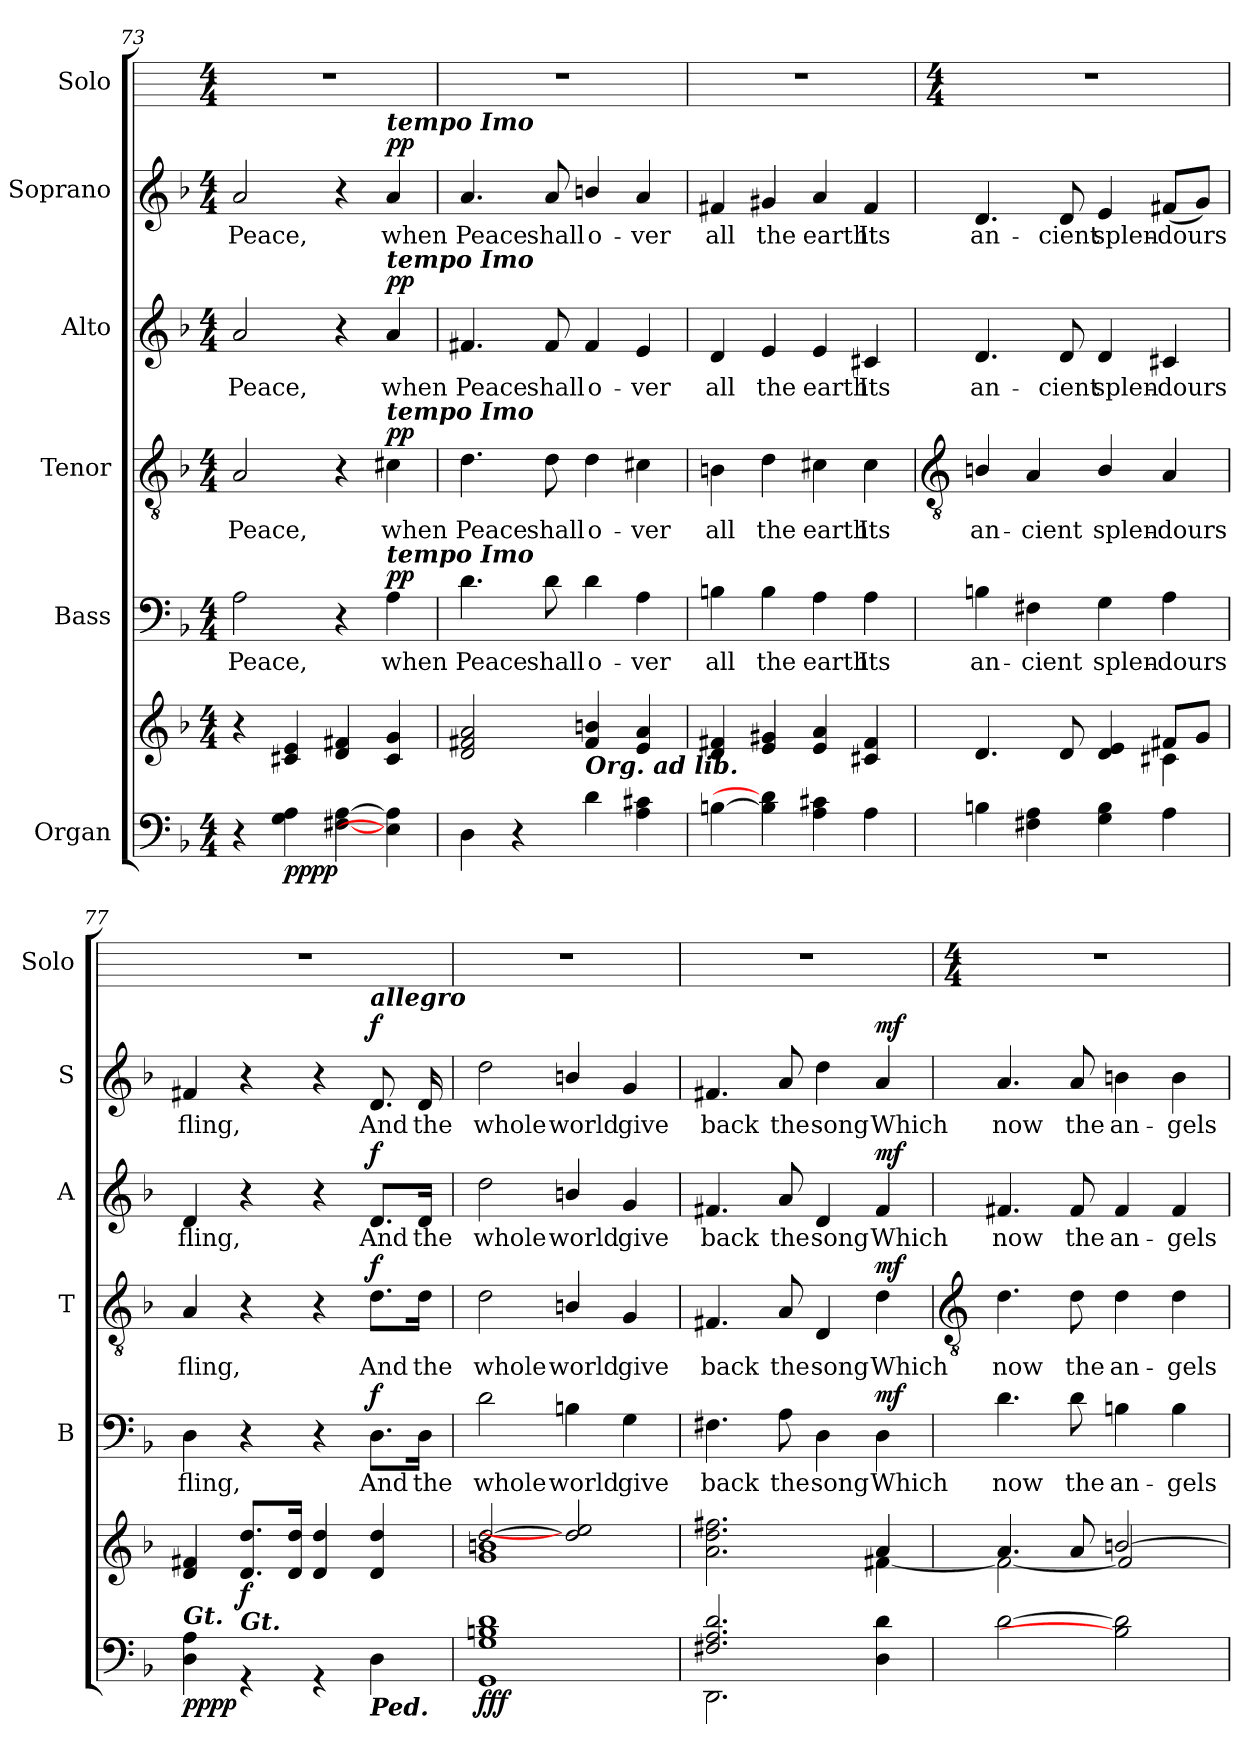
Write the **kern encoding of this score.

**kern	**kern	**dynam	**kern	**text	**dynam	**kern	**text	**dynam	**kern	**text	**dynam	**kern	**text	**dynam	**kern
*part6	*part6	*part6	*part5	*part5	*part5	*part4	*part4	*part4	*part3	*part3	*part3	*part2	*part2	*part2	*part1
*staff7	*staff6	*staff6/7	*staff5	*staff5	*staff5	*staff4	*staff4	*staff4	*staff3	*staff3	*staff3	*staff2	*staff2	*staff2	*staff1
*I"Organ	*	*	*I"Bass	*	*	*I"Tenor	*	*	*I"Alto	*	*	*I"Soprano	*	*	*I"Solo
*	*	*	*I'B	*	*	*I'T	*	*	*I'A	*	*	*I'S	*	*	*I'Solo
*clefF4	*clefG2	*	*clefF4	*	*	*clefGv2	*	*	*clefG2	*	*	*clefG2	*	*	*
*k[b-]	*k[b-]	*	*k[b-]	*	*	*k[b-]	*	*	*k[b-]	*	*	*k[b-]	*	*	*
*F:	*F:	*	*F:	*	*	*F:	*	*	*F:	*	*	*F:	*	*	*
*M4/4	*M4/4	*	*M4/4	*	*	*M4/4	*	*	*M4/4	*	*	*M4/4	*	*	*M4/4
=73	=73	=73	=73	=73	=73	=73	=73	=73	=73	=73	=73	=73	=73	=73	=73
!	!	!	!	!LO:LY:b	!	!	!LO:LY:b	!	!	!LO:LY:b	!	!	!LO:LY:b	!	!
4r	4r	.	2A	Peace,	.	2A	Peace,	.	2a	Peace,	.	2a	Peace,	.	1r
!	!	!LO:DY:b=2	!	!	!	!	!	!	!	!	!	!	!	!	!
!	!	!LO:DY:n=1:b	!	!	!	!	!	!	!	!	!	!	!	!	!
4G 4A	4c#X 4e	pp pp	.	.	.	.	.	.	.	.	.	.	.	.	.
[4F#X [4A	4d 4f#X	.	4r	.	.	4r	.	.	4r	.	.	4r	.	.	.
!	!	!	!	!	!	!	!	!	!	!	!	!LO:TX:a:Bi:t=tempo Imo	!	!	!
!	!	!	!	!	!	!	!	!	!LO:TX:a:Bi:t=tempo Imo	!	!	!	!	!	!
!	!	!	!	!	!	!LO:TX:a:Bi:t=tempo Imo	!	!	!	!	!	!	!	!	!
!	!	!	!LO:TX:a:Bi:t=tempo Imo	!	!	!	!	!	!	!	!	!	!	!	!
!	!	!	!	!LO:LY:b	!LO:DY:b	!	!LO:LY:b	!LO:DY:b	!	!LO:LY:b	!LO:DY:b	!	!LO:LY:b	!LO:DY:b	!
4E] 4A]	4c# 4g	.	4A	when	pp	4c#X	when	pp	4a	when	pp	4a	when	pp	.
=74	=74	=74	=74	=74	=74	=74	=74	=74	=74	=74	=74	=74	=74	=74	=74
!	!	!	!	!LO:LY:b	!	!	!LO:LY:b	!	!	!LO:LY:b	!	!	!LO:LY:b	!	!
4D	2d 2f#X 2a	.	4.d	Peace	.	4.d	Peace	.	4.f#X	Peace	.	4.a	Peace	.	1r
4r	.	.	.	.	.	.	.	.	.	.	.	.	.	.	.
!	!	!	!	!LO:LY:b	!	!	!LO:LY:b	!	!	!LO:LY:b	!	!	!LO:LY:b	!	!
.	.	.	8d	shall	.	8d	shall	.	8f#	shall	.	8a	shall	.	.
!	!LO:TX:b:Bi:t=Org. ad lib.	!	!	!	!	!	!	!	!	!	!	!	!	!	!
!	!	!	!	!LO:LY:b	!	!	!LO:LY:b	!	!	!LO:LY:b	!	!	!LO:LY:b	!	!
4d	4f# 4bn	.	4d\	o-	.	4d\	o-	.	4f#/	o-	.	4bn/	o-	.	.
!	!	!	!	!LO:LY:b	!	!	!LO:LY:b	!	!	!LO:LY:b	!	!	!LO:LY:b	!	!
4A 4c#X	4e 4a	.	4A	-ver	.	4c#X	-ver	.	4e	-ver	.	4a	-ver	.	.
=75	=75	=75	=75	=75	=75	=75	=75	=75	=75	=75	=75	=75	=75	=75	=75
!	!	!	!	!LO:LY:b	!	!	!LO:LY:b	!	!	!LO:LY:b	!	!	!LO:LY:b	!	!
[4Bn	4d 4f#X	.	4Bn	all	.	4Bn	all	.	4d	all	.	4f#X	all	.	1r
!	!	!	!	!LO:LY:b	!	!	!LO:LY:b	!	!	!LO:LY:b	!	!	!LO:LY:b	!	!
4B] 4d]	4e 4g#X	.	4B	the	.	4d	the	.	4e	the	.	4g#X	the	.	.
!	!	!	!	!LO:LY:b	!	!	!LO:LY:b	!	!	!LO:LY:b	!	!	!LO:LY:b	!	!
4A 4c#X	4e 4a	.	4A	earth	.	4c#X	earth	.	4e	earth	.	4a	earth	.	.
!	!	!	!	!LO:LY:b	!	!	!LO:LY:b	!	!	!LO:LY:b	!	!	!LO:LY:b	!	!
4A	4c#X 4f#	.	4A	Its	.	4c#	Its	.	4c#X	Its	.	4f#	Its	.	.
!!LO:LB:g=z
=76	=76	=76	=76	=76	=76	=76	=76	=76	=76	=76	=76	=76	=76	=76	=76
*	*	*	*	*	*	*clefGv2	*	*	*	*	*	*	*	*	*
*	*	*	*	*	*	*	*	*	*	*	*	*	*	*	*M4/4
*^	*^	*	*	*	*	*	*	*	*	*	*	*	*	*	*
!	!	!	!	!	!	!LO:LY:b	!	!	!LO:LY:b	!	!	!LO:LY:b	!	!	!LO:LY:b	!	!
1ryy	4Bn\	4.d/	2.ryy	.	4Bn\	an-	.	4Bn/	an-	.	4.d	an-	.	4.d	an-	.	1r
!	!	!	!	!	!	!LO:LY:b	!	!	!LO:LY:b	!	!	!	!	!	!	!	!
.	4F#X\ 4A\	.	.	.	4F#X	-cient	.	4A	-cient	.	.	.	.	.	.	.	.
!	!	!	!	!	!	!	!	!	!	!	!	!LO:LY:b	!	!	!LO:LY:b	!	!
.	.	8d/	.	.	.	.	.	.	.	.	8d	-cient	.	8d	-cient	.	.
!	!	!	!	!	!	!LO:LY:b	!	!	!LO:LY:b	!	!	!LO:LY:b	!	!	!LO:LY:b	!	!
.	4G\ 4B\	4d/ 4e/	.	.	4G\	splen-	.	4B/	splen-	.	4d	splen-	.	4e	splen-	.	.
!	!	!	!	!	!	!LO:LY:b	!	!	!LO:LY:b	!	!	!LO:LY:b	!	!	!LO:LY:b	!	!
.	4A\	8f#X/L	4c#X\	.	4A	-dours	.	4A	-dours	.	4c#X	-dours	.	(<8f#XL	-dours	.	.
.	.	8g/J	.	.	.	.	.	.	.	.	.	.	.	8gJ)	.	.	.
=77	=77	=77	=77	=77	=77	=77	=77	=77	=77	=77	=77	=77	=77	=77	=77	=77	=77
!LO:TX:a:Bi:t=Gt.	!	!	!	!	!	!	!	!	!	!	!	!	!	!	!	!	!
!	!	!	!	!LO:DY:b=2	!	!LO:LY:b	!	!	!LO:LY:b	!	!	!LO:LY:b	!	!	!LO:LY:b	!	!
!	!	!	!	!LO:DY:n=1:b	!	!	!	!	!	!	!	!	!	!	!	!	!
1ryy	4D\ 4A\	4d/ 4f#X/	1ryy	pp pp	4D	fling,	.	4A	fling,	.	4d	fling,	.	4f#X	fling,	.	1r
!	!LO:TX:a:Bi:t=Gt.	!	!	!	!	!	!	!	!	!	!	!	!	!	!	!	!
!	!	!	!	!LO:DY:n=2:b	!	!	!	!	!	!	!	!	!	!	!	!	!
.	4r	8.d/ 8.dd/L	.	f	4r	.	.	4r	.	.	4r	.	.	4r	.	.	.
.	.	16d/ 16dd/J	.	.	.	.	.	.	.	.	.	.	.	.	.	.	.
.	4r	4d/ 4dd/	.	.	4r	.	.	4r	.	.	4r	.	.	4r	.	.	.
!	!	!	!	!	!	!	!	!	!	!	!	!	!	!LO:TX:a:Bi:t=allegro	!	!	!
!	!LO:TX:b:Bi:t=Ped.	!	!	!	!	!	!	!	!	!	!	!	!	!	!	!	!
!	!	!	!	!	!	!LO:LY:b	!LO:DY:b	!	!LO:LY:b	!LO:DY:b	!	!LO:LY:b	!LO:DY:b	!	!LO:LY:b	!LO:DY:b	!
.	4D\	4d/ 4dd/	.	.	8.D\L	And	f	8.d\L	And	f	8.d/L	And	f	8.d	And	f	.
!	!	!	!	!	!	!LO:LY:b	!	!	!LO:LY:b	!	!	!LO:LY:b	!	!	!LO:LY:b	!	!
.	.	.	.	.	16D\Jk	the	.	16d\Jk	the	.	16d/Jk	the	.	16d	the	.	.
=78	=78	=78	=78	=78	=78	=78	=78	=78	=78	=78	=78	=78	=78	=78	=78	=78	=78
!	!	!	!	!LO:DY:b=2	!	!LO:LY:b	!	!	!LO:LY:b	!	!	!LO:LY:b	!	!	!LO:LY:b	!	!
!	!	!	!	!LO:DY:n=1:b=2	!	!	!	!	!	!	!	!	!	!	!	!	!
!	!	!	!	!LO:DY:n=2:b	!	!	!	!	!	!	!	!	!	!	!	!	!
1G/ 1Bn/ 1d/	1GG\	[2dd/	1g\ 1bn\	f f f	2d	whole	.	2d	whole	.	2dd	whole	.	2dd	whole	.	1r
!	!	!	!	!	!	!LO:LY:b	!	!	!LO:LY:b	!	!	!LO:LY:b	!	!	!LO:LY:b	!	!
.	.	2dd/] 2ee/]	.	.	4Bn\	world	.	4Bn/	world	.	4bn/	world	.	4bn/	world	.	.
!	!	!	!	!	!	!LO:LY:b	!	!	!LO:LY:b	!	!	!LO:LY:b	!	!	!LO:LY:b	!	!
.	.	.	.	.	4G	give	.	4G	give	.	4g	give	.	4g	give	.	.
=79	=79	=79	=79	=79	=79	=79	=79	=79	=79	=79	=79	=79	=79	=79	=79	=79	=79
!	!	!	!	!	!	!LO:LY:b	!	!	!LO:LY:b	!	!	!LO:LY:b	!	!	!LO:LY:b	!	!
2.F#X/ 2.A/ 2.d/	2.DD\	2.a\ 2.dd\ 2.ff#X\	2.ryy	.	4.F#X	back	.	4.F#X	back	.	4.f#X	back	.	4.f#X	back	.	1r
!	!	!	!	!	!	!LO:LY:b	!	!	!LO:LY:b	!	!	!LO:LY:b	!	!	!LO:LY:b	!	!
.	.	.	.	.	8A	the	.	8A	the	.	8a	the	.	8a	the	.	.
!	!	!	!	!	!	!LO:LY:b	!	!	!LO:LY:b	!	!	!LO:LY:b	!	!	!LO:LY:b	!	!
.	.	.	.	.	4D	song	.	4D	song	.	4d	song	.	4dd	song	.	.
!	!	!	!	!	!	!LO:LY:b	!LO:DY:b	!	!LO:LY:b	!LO:DY:b	!	!LO:LY:b	!LO:DY:b	!	!LO:LY:b	!LO:DY:b	!
4ryy	4D\ 4d\	4a/	[4f#X\	.	4D	Which	mf	4d	Which	mf	4f#	Which	mf	4a	Which	mf	.
*v	*v	*	*	*	*	*	*	*	*	*	*	*	*	*	*	*	*
!!LO:LB:g=z
=80	=80	=80	=80	=80	=80	=80	=80	=80	=80	=80	=80	=80	=80	=80	=80	=80
*	*	*	*	*	*	*	*clefGv2	*	*	*	*	*	*	*	*	*
*	*	*	*	*	*	*	*	*	*	*	*	*	*	*	*	*M4/4
*^	*	*	*	*	*	*	*	*	*	*	*	*	*	*	*	*
!	!	!	!	!	!	!LO:LY:b	!	!	!LO:LY:b	!	!	!LO:LY:b	!	!	!LO:LY:b	!	!
*v	*v	*	*	*	*	*	*	*	*	*	*	*	*	*	*	*	*
[2d	4.a/	2f#\_	.	4.d	now	.	4.d	now	.	4.f#X	now	.	4.a	now	.	1r
!	!	!	!	!	!LO:LY:b	!	!	!LO:LY:b	!	!	!LO:LY:b	!	!	!LO:LY:b	!	!
.	8a/	.	.	8d	the	.	8d	the	.	8f#	the	.	8a	the	.	.
!	!	!	!	!	!LO:LY:b	!	!	!LO:LY:b	!	!	!LO:LY:b	!	!	!LO:LY:b	!	!
2B] 2d]	[2bn/	2f#/]	.	4Bn	an-	.	4d	an-	.	4f#	an-	.	4bn	an-	.	.
!	!	!	!	!	!LO:LY:b	!	!	!LO:LY:b	!	!	!LO:LY:b	!	!	!LO:LY:b	!	!
.	.	.	.	4B	-gels	.	4d	-gels	.	4f#	-gels	.	4b	-gels	.	.
*	*v	*v	*	*	*	*	*	*	*	*	*	*	*	*	*	*
=	=	=	=	=	=	=	=	=	=	=	=	=	=	=	=
*-	*-	*-	*-	*-	*-	*-	*-	*-	*-	*-	*-	*-	*-	*-	*-
